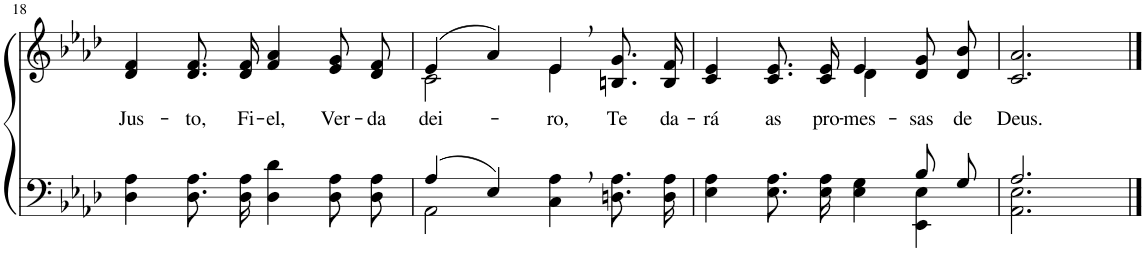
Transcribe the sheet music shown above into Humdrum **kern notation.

**kern	**kern	**text
*part2	*part1	*part1
*staff2	*staff1	*staff1
*I"Parte III e IV	*I"Parte I e II	*
!!LO:PB:g=z
*clefF4	*clefG2	*
*Trd-1c-2	*Trd-1c-2	*
*k[b-e-a-d-]	*k[b-e-a-d-]	*
*M4/4	*M4/4	*
=18	=18	=18
!	!	!LO:LY:b
4D-\ 4A-\	4d-/ 4f/	Jus-
!	!	!LO:LY:b
8.D-\ 8.A-\L	8.d-/ 8.f/L	-to,
!	!	!LO:LY:b
16D-\ 16A-\Jk	16d-/ 16f/Jk	Fi-
!	!	!LO:LY:b
4D-\ 4d-\	4f/ 4a-/	-el,
!	!	!LO:LY:b
8D-\ 8A-\L	8e-/ 8g/L	Ver-
!	!	!LO:LY:b
8D-\ 8A-\J	8d-/ 8f/J	-da-
=19	=19	=19
*^	*^	*
!	!	!	!	!LO:LY:b
(4A-/	2AA-\	(4e-/	2c\	-dei-
4E-/)	.	4a-/)	.	.
!	!	!	!	!LO:LY:b
4C\, 4A-\,	2ryy	4e-,/	4e-\	-ro,
!	!	!	!	!LO:LY:b
8.Dn\ 8.A-\L	.	8.Bn/ 8.g/L	4ryy	Te
!	!	!	!	!LO:LY:b
16D\ 16A-\Jk	.	16B/ 16f/Jk	.	da-
=20	=20	=20	=20	=20
!	!	!	!	!LO:LY:b
4E-\ 4A-\	2.ryy	4c/ 4e-/	2ryy	-rá
!	!	!	!	!LO:LY:b
8.E-\ 8.A-\L	.	8.c/ 8.e-/L	.	as
!	!	!	!	!LO:LY:b
16E-\ 16A-\Jk	.	16c/ 16e-/Jk	.	pro-
!	!	!	!	!LO:LY:b
4E-\ 4G\	.	4e-/	4d-\	mes-
!	!	!	!	!LO:LY:b
8B-/L	4EE-\ 4E-\	8d-/ 8g/L	4ryy	-sas
!	!	!	!	!LO:LY:b
8G/J	.	8d-/ 8b-/J	.	de
*	*	*v	*v	*
=21	=21	=21	=21
!	!	!	!LO:LY:b
2.A-/	2.AA-\ 2.E-\	2.c/ 2.a-/	Deus.
*v	*v	*	*
==	==	==
*-	*-	*-
